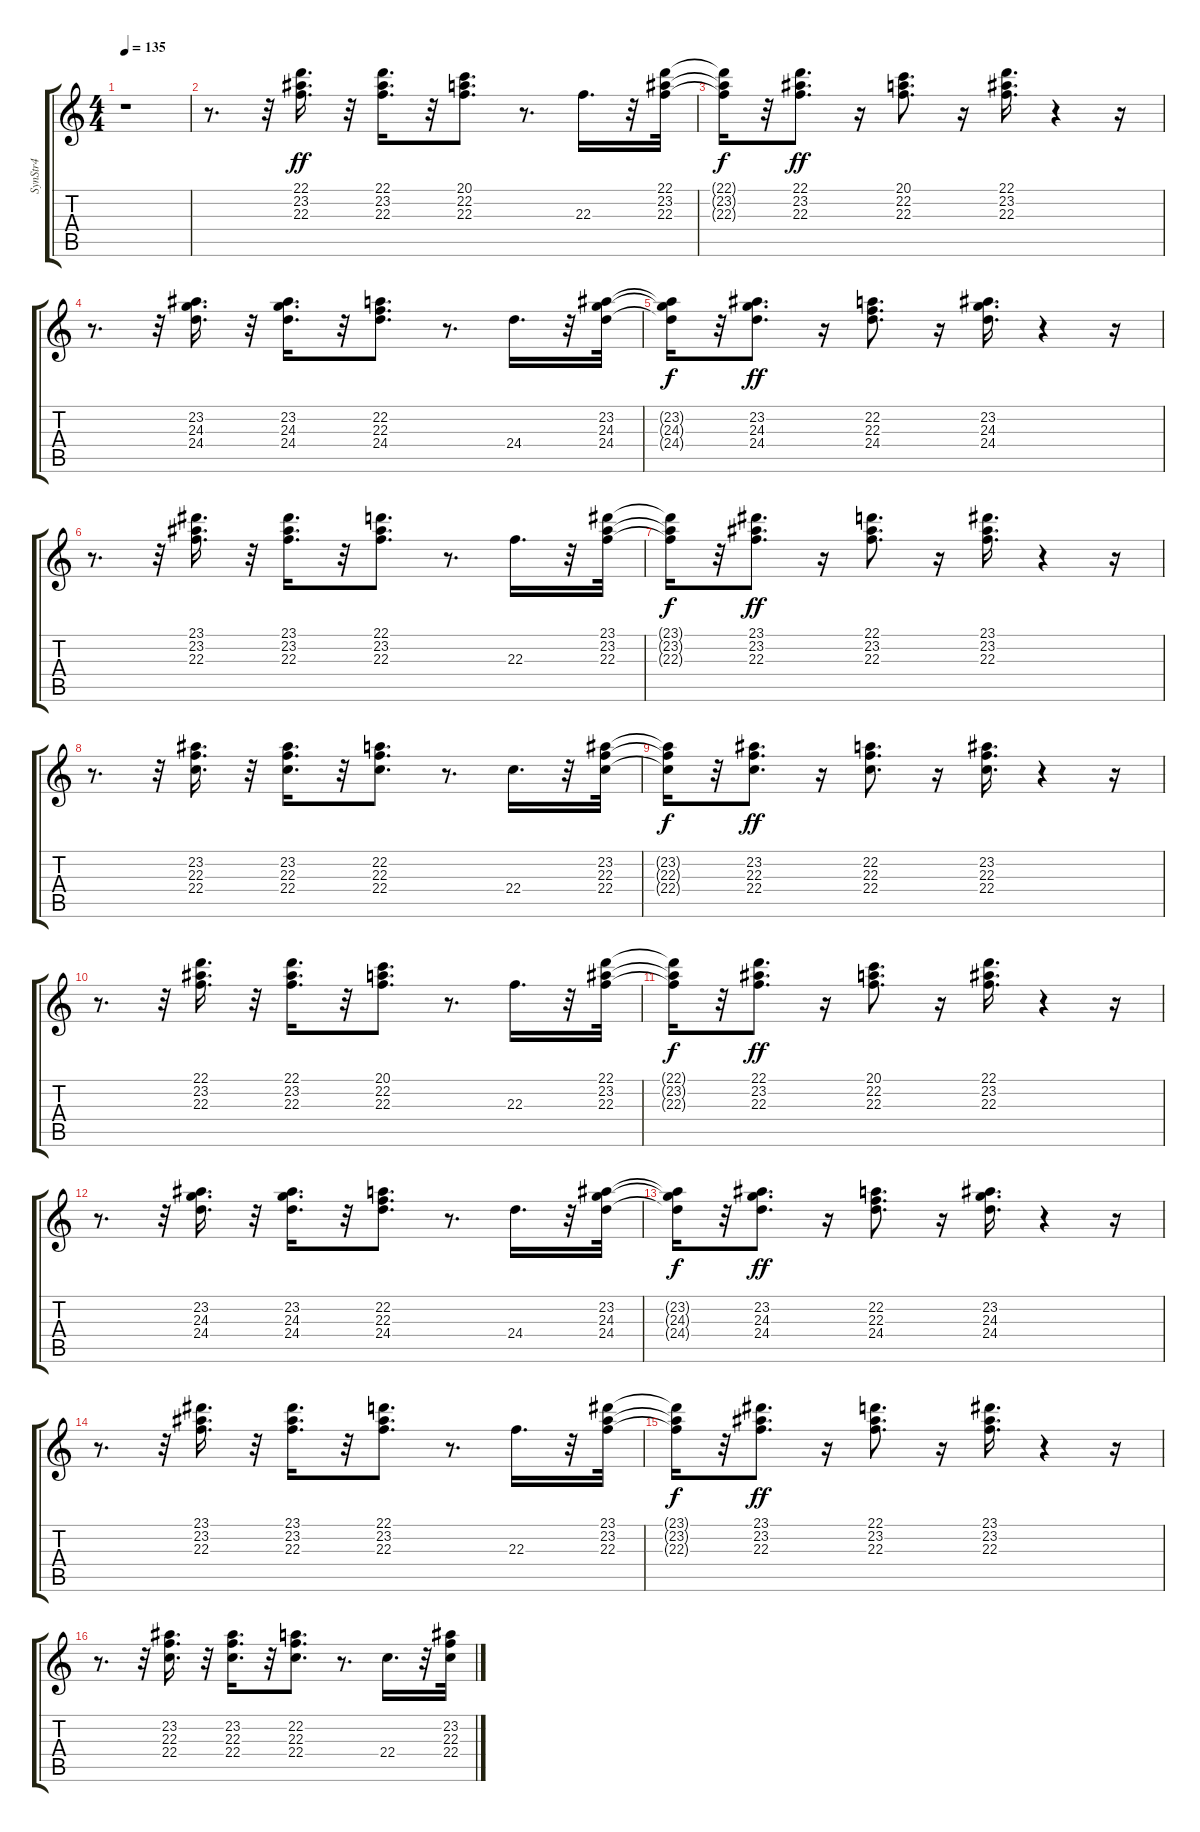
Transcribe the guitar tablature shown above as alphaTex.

\track ("SynStr4" "SynStr4") {instrument synthstrings1}
\staff {score tabs}
\tuning (E4 B3 G3 D3 A2 E2) {hide}
\ts (4 4)
\tempo 135
\clef g2
\ks c
r.1{dy ff} |
r.8{d} r.32 (22.1 23.2 22.3).16{d} r.32 (22.1 23.2 22.3).16{d} r.32 (20.1 22.2 22.3).8{d} r.8{d} 22.3.16{d} r.32 (22.1 23.2 22.3).32 |
(22.1{t} 23.2{t} 22.3{t}).16{dy f} r.32 (22.1 23.2 22.3).8{d dy ff} r.16 (20.1 22.2 22.3).8{d} r.16 (22.1 23.2 22.3).16{d} r.4 r.16 |
r.8{d} r.32 (23.2 24.3 24.4).16{d} r.32 (23.2 24.3 24.4).16{d} r.32 (22.2 22.3 24.4).8{d} r.8{d} 24.4.16{d} r.32 (23.2 24.3 24.4).32 |
(23.2{t} 24.3{t} 24.4{t}).16{dy f} r.32 (23.2 24.3 24.4).8{d dy ff} r.16 (22.2 22.3 24.4).8{d} r.16 (23.2 24.3 24.4).16{d} r.4 r.16 |
r.8{d} r.32 (23.1 23.2 22.3).16{d} r.32 (23.1 23.2 22.3).16{d} r.32 (22.1 23.2 22.3).8{d} r.8{d} 22.3.16{d} r.32 (23.1 23.2 22.3).32 |
(23.1{t} 23.2{t} 22.3{t}).16{dy f} r.32 (23.1 23.2 22.3).8{d dy ff} r.16 (22.1 23.2 22.3).8{d} r.16 (23.1 23.2 22.3).16{d} r.4 r.16 |
r.8{d} r.32 (23.2 22.3 22.4).16{d} r.32 (23.2 22.3 22.4).16{d} r.32 (22.2 22.3 22.4).8{d} r.8{d} 22.4.16{d} r.32 (23.2 22.3 22.4).32 |
(23.2{t} 22.3{t} 22.4{t}).16{dy f} r.32 (23.2 22.3 22.4).8{d dy ff} r.16 (22.2 22.3 22.4).8{d} r.16 (23.2 22.3 22.4).16{d} r.4 r.16 |
r.8{d} r.32 (22.1 23.2 22.3).16{d} r.32 (22.1 23.2 22.3).16{d} r.32 (20.1 22.2 22.3).8{d} r.8{d} 22.3.16{d} r.32 (22.1 23.2 22.3).32 |
(22.1{t} 23.2{t} 22.3{t}).16{dy f} r.32 (22.1 23.2 22.3).8{d dy ff} r.16 (20.1 22.2 22.3).8{d} r.16 (22.1 23.2 22.3).16{d} r.4 r.16 |
r.8{d} r.32 (23.2 24.3 24.4).16{d} r.32 (23.2 24.3 24.4).16{d} r.32 (22.2 22.3 24.4).8{d} r.8{d} 24.4.16{d} r.32 (23.2 24.3 24.4).32 |
(23.2{t} 24.3{t} 24.4{t}).16{dy f} r.32 (23.2 24.3 24.4).8{d dy ff} r.16 (22.2 22.3 24.4).8{d} r.16 (23.2 24.3 24.4).16{d} r.4 r.16 |
r.8{d} r.32 (23.1 23.2 22.3).16{d} r.32 (23.1 23.2 22.3).16{d} r.32 (22.1 23.2 22.3).8{d} r.8{d} 22.3.16{d} r.32 (23.1 23.2 22.3).32 |
(23.1{t} 23.2{t} 22.3{t}).16{dy f} r.32 (23.1 23.2 22.3).8{d dy ff} r.16 (22.1 23.2 22.3).8{d} r.16 (23.1 23.2 22.3).16{d} r.4 r.16 |
r.8{d} r.32 (23.2 22.3 22.4).16{d} r.32 (23.2 22.3 22.4).16{d} r.32 (22.2 22.3 22.4).8{d} r.8{d} 22.4.16{d} r.32 (23.2 22.3 22.4).32
